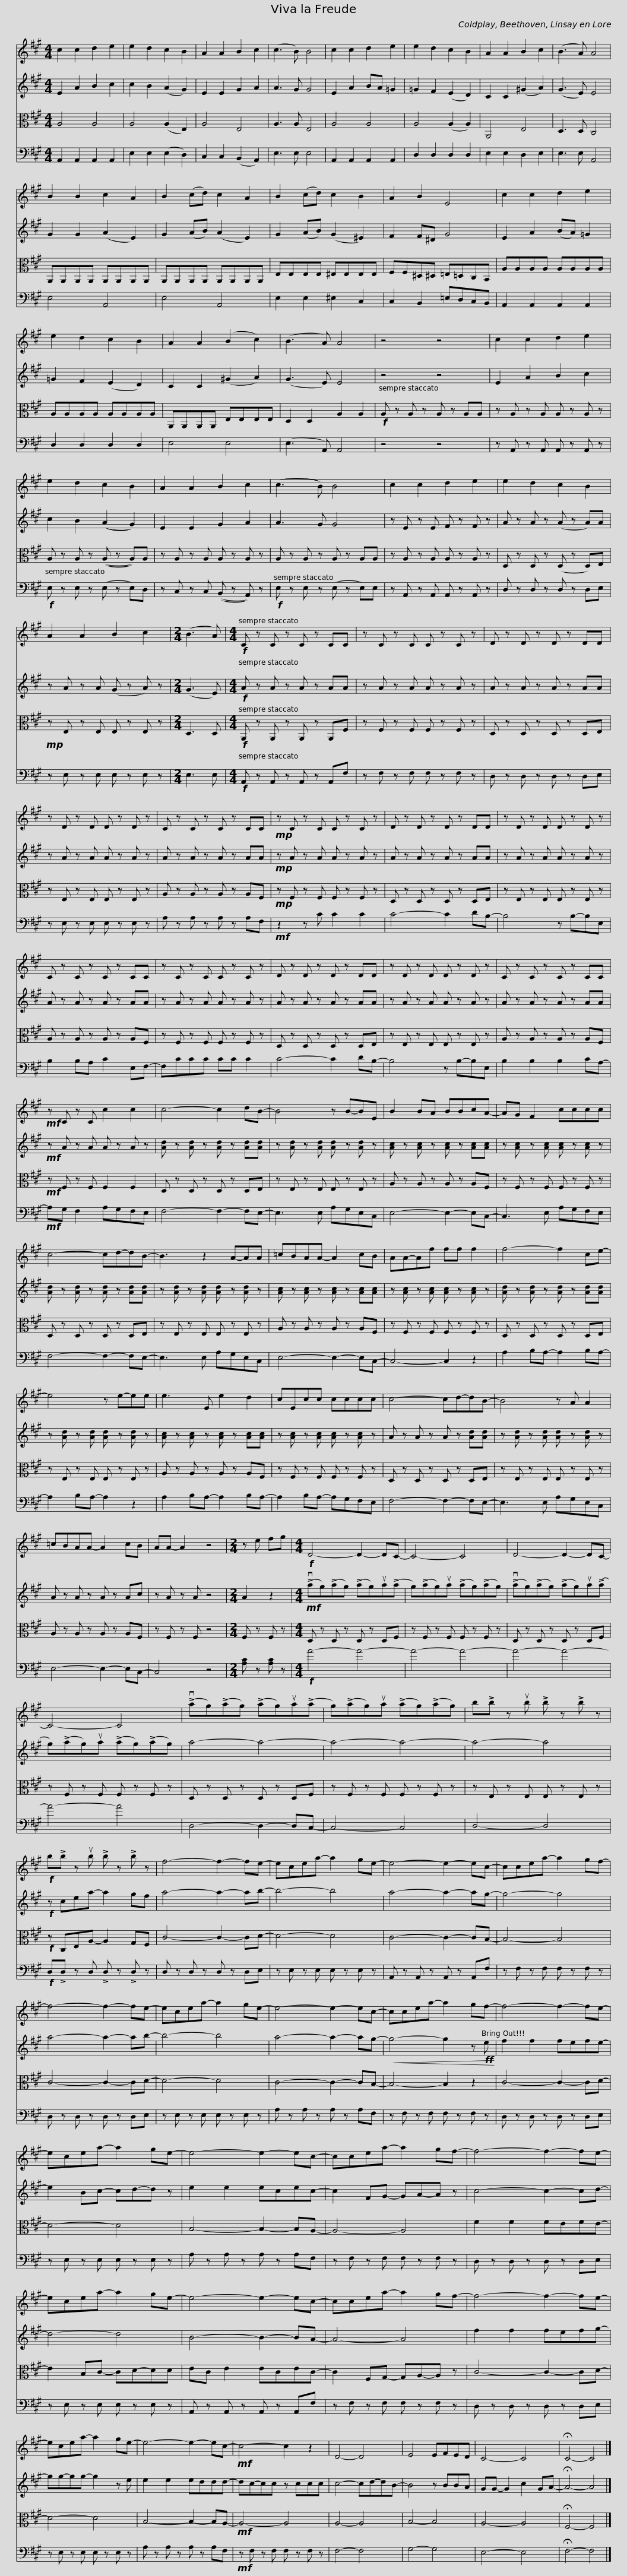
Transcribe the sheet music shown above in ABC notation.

X:1
%%score 1 2 3 4
L:1/8
M:4/4
I:linebreak $
K:A
V:1 treble
V:2 treble
V:3 alto transpose=12
V:4 bass transpose=12
V:1
 c2 c2 d2 e2 | e2 d2 c2 B2 | A2 A2 B2 c2 | (c3 B) B4 | c2 c2 d2 e2 | %5
 e2 d2 c2 B2 | A2 A2 B2 c2 | (B3 A) A4 |$ B2 B2 c2 A2 | B2 (cd) c2 A2 | %10
 B2 (cd) c2 B2 |$ A2 B2 E4 | c2 c2 d2 e2 | e2 d2 c2 B2 | A2 A2 (B2 c2) |$ %15
 (B3 A) A4 | z4 z4 | c2 c2 d2 e2 | e2 d2 c2 B2 |$ A2 A2 B2 c2 | %20
 ((c3 B)) B4 | c2 c2 d2 e2 | e2 d2 c2 B2 |$ A2 A2 B2 c2 |[M:2/4] (B3 A) | %25
[M:4/4]!f! C z C z C z CC | z C z C C z C z |$ D z D z D z DD | z D z D D z D z | C z C z C z CC | %30
!mp! z C z C C z C z |$ D z D z D z DD | z D z D D z D z | C z C z C z CC | z C z C C z C z |$ %35
 D z D z D z DD | z D z D D z D z | C z C z C z CC |!mf! z C z C c2 c2 |$ c4- c2 dB- | %40
 B4 z B-BE | B2 BA BBcA- | AG F2 cccc |$ c4- cd-dB- | B3 z2 A-AA | %45
 =cBAA- A2 cB | AA-Af ff f2 |$ f4- f2 ce- | e4 z e-ee | e3 E e2 d2 | %50
 cEcc cccc |$ c4- cd-dB- | B4 z A A2 | =cBAA- A2 cB | AA- A2 z4 |$ %55
[M:2/4] z e fg |[M:4/4]!f! D4- D2- DC- | C4- C4 | D4- D2- DC- |$ C4- C4 | %60
 (!>!vag)(!>!ag) (!>!ag)ua(!>!a | g)(!>!ag)ua (!>!ag)(!>!ag) | b!>!b z ub !>!b z !>!b z |$!f! b!>!b z ub !>!b z !>!b z | f4- f2- fe- | %65
 ecea- a2 ge- | e4- e2- ec- |$ ccea- a2 gf- | f4- f2- fe- | ecea- a2 ge- | %70
 e4- e2- ec- | ccea- a2 gf- |$ f4- f2- fe- | ecea- a2 ge- | e4- e2- ec- | %75
 ccea- a2 gf- | f4- f2- fe- |$ ecea- a2 ge- | e4- e2- ec- | ccea- a2 gf- | %80
 f4- f2- fe- | ecea- a2 ge- |$ e4- e2- ec- |!mf! c4- c2 z2 | D4- D4 | %85
 E4 EFED | C4- C4 | !fermata!C4- C4 |] %88
V:2
 E2 A2 B2 c2 | c2 B2 (A2 G2) | E2 E2 G2 A2 | A3 G G4 | E2 A2 BA =G2 | %5
 =G2 F2 (E2 D2) | C2 C2 (^G2 A2) | (G3 E) E4 |$ G2 G2 (A2 E2) | G2 (AB) (A2 E2) | %10
 G2 (AB) (G2 ^E2) |$ F2 F^D G4 | E2 A2 (BA) =G2 | =G2 F2 (E2 D2) | C2 C2 (^G2 A2) |$ %15
 (G3 E) E4 | z4 z4 | E2 A2 B2 c2 | c2 B2 ((A2 G2)) |$ E2 E2 G2 A2 | %20
 A3 G G4 | z E z E F z F z | A z A z (A z A)A |$ z A z A (G z A) z |[M:2/4] (G3 E) | %25
[M:4/4]!f! A z A z A z AA | z A z A A z A z |$ A z A z A z AA | z A z A A z A z | A z A z A z AA | %30
!mp! z A z A A z A z |$ A z A z A z AA | z A z A A z A z | A z A z A z AA | z A z A A z A z |$ %35
 A z A z A z AA | z A z A A z A z | A z A z A z AA |!mf! z A z A A z A z |$ [Ad] z [Ad] z [Ad] z [Ad][Ad] | %40
 z [Ad] z [Ad] [Ad] z [Ad] z | [Ac] z [Ac] z [Ac] z [Ac][Ac] | z [Ac] z [Ac] [Ac] z [Ac] z |$ [Ad] z [Ad] z [Ad] z [Ad][Ad] | z [Ad] z [Ad] [Ad] z [Ad] z | %45
 [Ac] z [Ac] z [Ac] z [Ac][Ac] | z [Ac] z [Ac] [Ac] z [Ac] z |$ [Ad] z [Ad] z [Ad] z [Ad][Ad] | z [Ad] z [Ad] [Ad] z [Ad] z | [Ac] z [Ac] z [Ac] z [Ac][Ac] | %50
 z [Ac] z [Ac] [Ac] z [Ac] z |$ A z A z A z [Ad][Ad] | z [Ad] z [Ad] [Ad] z [Ad] z | A z A z A z Ac | z A z A z4 |$ %55
[M:2/4] A2 z2 |[M:4/4]!mf! (!>!vag)(!>!ag) (!>!ag)ua(!>!a | g)(!>!ag)ua (!>!ag)(!>!ag) | (!>!vag)(!>!ag) (!>!ag)ua(!>!a |$ g)(!>!ag)ua (!>!ag)(!>!ag) | %60
 a4- a4- | a4- a4- | a4- a4 |$!f! z cea- a2 gf | a4- a2- ab- | %65
 b4- b4 | a4- a2- ag- |$ g4- g4 | a4- a2- ab- | b4- b4 | %70
 a4- a2- ag- |!<(! g4- g2 z!ff! e!<)! |$ f2 f2 fefe- | e2 Bc- cd-d z | e2 e2 ecec- | %75
 c2 FG- GA-A z | c4- c2- cd- |$ d4- d4 | B4- B2- BA- | A4- A4 | %80
 f2 f2 fefg- | gg-gg- g2 z e |$ e2 e2 eddd- | dc-cc z ccc | c4- cd-dB- | %85
 B4 z BBA | GG- G2 c2 GA- | !fermata!A4- A4 |] %88
V:3
 A,4 A,4 | A,4 (A,2 E,2) | A,4 E,4 | A,3 A, E,4 | A,4 A,4 | %5
 A,4 (A,2 A,2) | A,,4 E,4 | D,3 D, C,4 |$ A,,A,,A,,A,, A,,A,,A,,A,, | A,,A,,A,,A,, A,,A,,A,,A,, | %10
 E,E,E,E, ^E,E,E,E, |$ F,F,^D,^D, =E,=D,C,B,, | A,A,A,A, A,A,A,A, | A,A,A,A, A,A,A,A, | A,,A,,A,,A,, E,E,E,E, |$ %15
 D,2 D,2 A,2 A,2 |!f! A, z A, z A, z A,A, | z A, z A, A, z A, z | A, z A, z ((A, z A,))A, |$ z A, z A, A, z A, z | %20
 A, z A, z A, z A,A, | z A, z A, A, z A, z | D, z D, z (D, z D,)E, |$!mp! z E, z E, E, z E, z |[M:2/4] D,3 D, | %25
[M:4/4]!f! A,, z A,, z A,, z A,,F, | z F, z F, F, z F, z |$ D, z D, z D, z D,E, | z E, z E, E, z E, z | A, z A, z A, z A,F, | %30
!mp! z F, z F, F, z F, z |$ D, z D, z D, z D,E, | z E, z E, E, z E, z | A, z A, z A, z A,F, | z F, z F, F, z F, z |$ %35
 D, z D, z D, z D,E, | z E, z E, E, z E, z | A, z A, z A, z A,F, |!mf! z F, z F, F,2 F,2 |$ D, z D, z D, z D,E, | %40
 z E, z E, E, z E, z | A, z A, z A, z A,F, | z F, z F, F, z F, z |$ D, z D, z D, z D,E, | z E, z E, E, z E, z | %45
 A, z A, z A, z A,F, | z F, z F, F, z F, z |$ D, z D, z D, z D,E, | z E, z E, E, z E, z | A, z A, z A, z A,F, | %50
 z F, z F, F, z F, z |$ D, z D, z D, z D,E, | z E, z E, E, z E, z | A, z A, z A, z A,F, | z F, z F, z4 |$ %55
[M:2/4] F, z F, z |[M:4/4] D, z D, z D, z D,F, | z F, z F, F, z F, z | D, z D, z D, z D,F, |$ z F, z F, F, z F, z | %60
 D, z D, z D, z D,F, | z F, z F, F, z F, z | z E, z E, E, z E, z |$!f! z C,E,A,- A,2 G,F, | C4- C2- CD- | %65
 D4- D4 | C4- C2- CB,- |$ B,4- B,4 | C4- C2- CD- | D4- D4 | %70
 C4- C2- CB,- | B,4- B,2 z2 |$ C4- C2- CD- | D4- D4 | B,4- B,2- B,A,- | %75
 A,4- A,4 | F2 F2 FEFE- |$ E2 B,C- CD-DD | EC E2 ECEC- | C2 F,G,- G,A,-A, z | %80
 C4- C2- CD- | D4- D4 |$ B,4- B,2- B,A,- |!mf! A,4- A,4 | A,4- A,4 | %85
 B,4- B,4 | A,4- A,4 | !fermata!F,4- F,4 |] %88
V:4
 A,,2 A,,2 A,,2 A,,2 | E,2 E,2 (E,2 D,2) | C,2 C,2 (B,,2 A,,2) | E,3 E, E,4 | A,,2 A,,2 A,,2 A,,2 | %5
 D,2 D,2 D,2 D,2 | E,2 E,2 D,2 E,2 | E,3 E, A,,4 |$ E,4 A,,4 | E,4 A,,4 | %10
 E,2 E,2 ^E,2 C,2 |$ C,2 B,,2 =E,D,C,B,, | A,,2 A,,2 A,,2 A,,2 | D,2 D,2 D,2 D,2 | E,4 E,4 |$ %15
 (E,3 A,,) A,,4 | z4 z4 | z A,, z A,, A,, z A,, z |!f! E, z E, z (E, z E,)D, |$ z C, z C, ((B,, z A,,)) z | %20
!f! E, z E, z (E, z E,)E, | z A,, z A,, A,, z A,, z | D, z D, z D, z D,E, |$ z E, z E, E, z E, z |[M:2/4] E,3 E, | %25
[M:4/4]!f! A,, z A,, z A,, z A,,F, | z F, z F, F, z F, z |$ D, z D, z D, z D,E, | z E, z E, E, z E, z | A, z A, z A, z A,F, | %30
!mf! z2 z C C2 C2 |$ C4- C2 DB,- | B,4 z B,-B,E, | B,2 B,A, C2 E,F,- | F,CCC CC C2 |$ %35
 C4- C2 DB,- | B,4 z B,-B,E, | B,2 B,2 B,2 CA,- |!mf! A,G, F,2 A,G,F,E, |$ F,4- F,2- F,E,- | %40
 E,3 E, A,G,E,C, | E,4- E,2- E,C,- | C,3 E, A,G,F,E, |$ F,4- F,2- F,E,- | E,3 E, A,G,E,C, | %45
 E,4- E,2- E,C,- | C,4- C,2 z2 |$ A,2 B,A,- A,2 B,A,- | A,2 B,A,- A,2 z2 | A,2 B,A,- A,2 B,A,- | %50
 A,2 B,A,- A,G,F,E, |$ F,4- F,2- F,E,- | E,3 E, A,G,E,C, | E,4- E,2- E,C,- | C,4 z4 |$ %55
[M:2/4] [A,C] z [A,C] z |[M:4/4]!f! A4- A4- | A4- A4- | A4- A4- |$ A4- A4 | %60
 D,4- D,2- D,C,- | C,4- C,4 | D,4- D,4 |$!f! D,!>!D, z D, !>!D, z !>!D, z | D, z D, z D, z D,E, | %65
 z E, z E, E, z E, z | A,, z A,, z A,, z A,,F, |$ z F, z F, F, z F, z | D, z D, z D, z D,E, | z E, z E, E, z E, z | %70
 A, z A, z A, z A,F, | z F, z F, F, z F, z |$ D, z D, z D, z D,E, | z E, z E, E, z E, z | A, z A, z A, z A,F, | %75
 z F, z F, F, z F, z | D, z D, z D, z D,E, |$ z E, z E, E, z E, z | A,, z A,, z A,, z A,,F, | z F, z F, F, z F, z | %80
 D, z D, z D, z D,E, | z E, z E, E, z E, z |$ A, z A, z A, z A,F, |!mf! z F, z F, F, z F, z | F,4- F,4 | %85
 G,4- G,4 | E,4- E,4 | !fermata!F,4- F,4 |] %88
